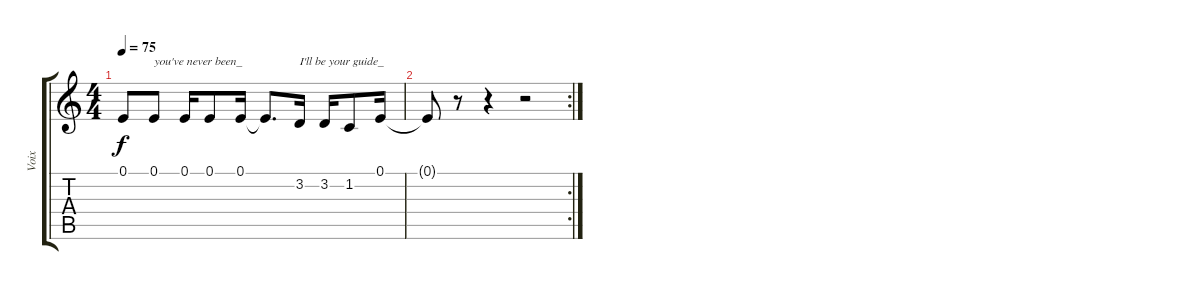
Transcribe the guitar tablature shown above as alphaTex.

\track ("Voix" "Voix") {instrument lead1square}
\staff {score tabs}
\tuning (E4 B3 G3 D3 A2 E2) {hide}
\ts (4 4)
\tempo 75
\clef g2
\ks c
0.1{t}.8{dy f} 0.1.8{txt "you've never been_"} 0.1.16 0.1.8 0.1.16 0.1{t}.8{d} 3.2.16{txt "I'll be your guide_"} 3.2.16 1.2.8 0.1.16 |
\rc 2
0.1{t}.8 r.8 r.4 r.2
